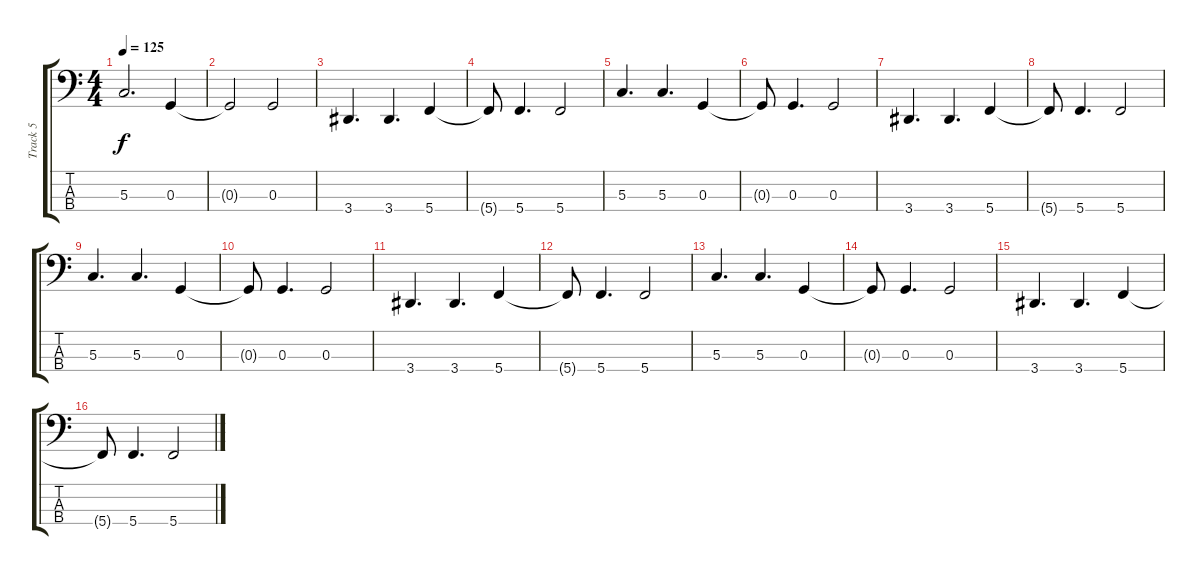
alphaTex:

\track ("Track 5" "Track 5") {instrument electricbasspick}
\staff {score tabs}
\tuning (F2 C2 G1 C1) {hide}
\ts (4 4)
\tempo 125
\clef f4
\ks c
5.3.2{d dy f} 0.3.4 |
0.3{t}.2 0.3.2 |
3.4.4{d} 3.4.4{d} 5.4.4 |
5.4{t}.8 5.4.4{d} 5.4.2 |
5.3.4{d} 5.3.4{d} 0.3.4 |
0.3{t}.8 0.3.4{d} 0.3.2 |
3.4.4{d} 3.4.4{d} 5.4.4 |
5.4{t}.8 5.4.4{d} 5.4.2 |
5.3.4{d} 5.3.4{d} 0.3.4 |
0.3{t}.8 0.3.4{d} 0.3.2 |
3.4.4{d} 3.4.4{d} 5.4.4 |
5.4{t}.8 5.4.4{d} 5.4.2 |
5.3.4{d} 5.3.4{d} 0.3.4 |
0.3{t}.8 0.3.4{d} 0.3.2 |
3.4.4{d} 3.4.4{d} 5.4.4 |
5.4{t}.8 5.4.4{d} 5.4.2
